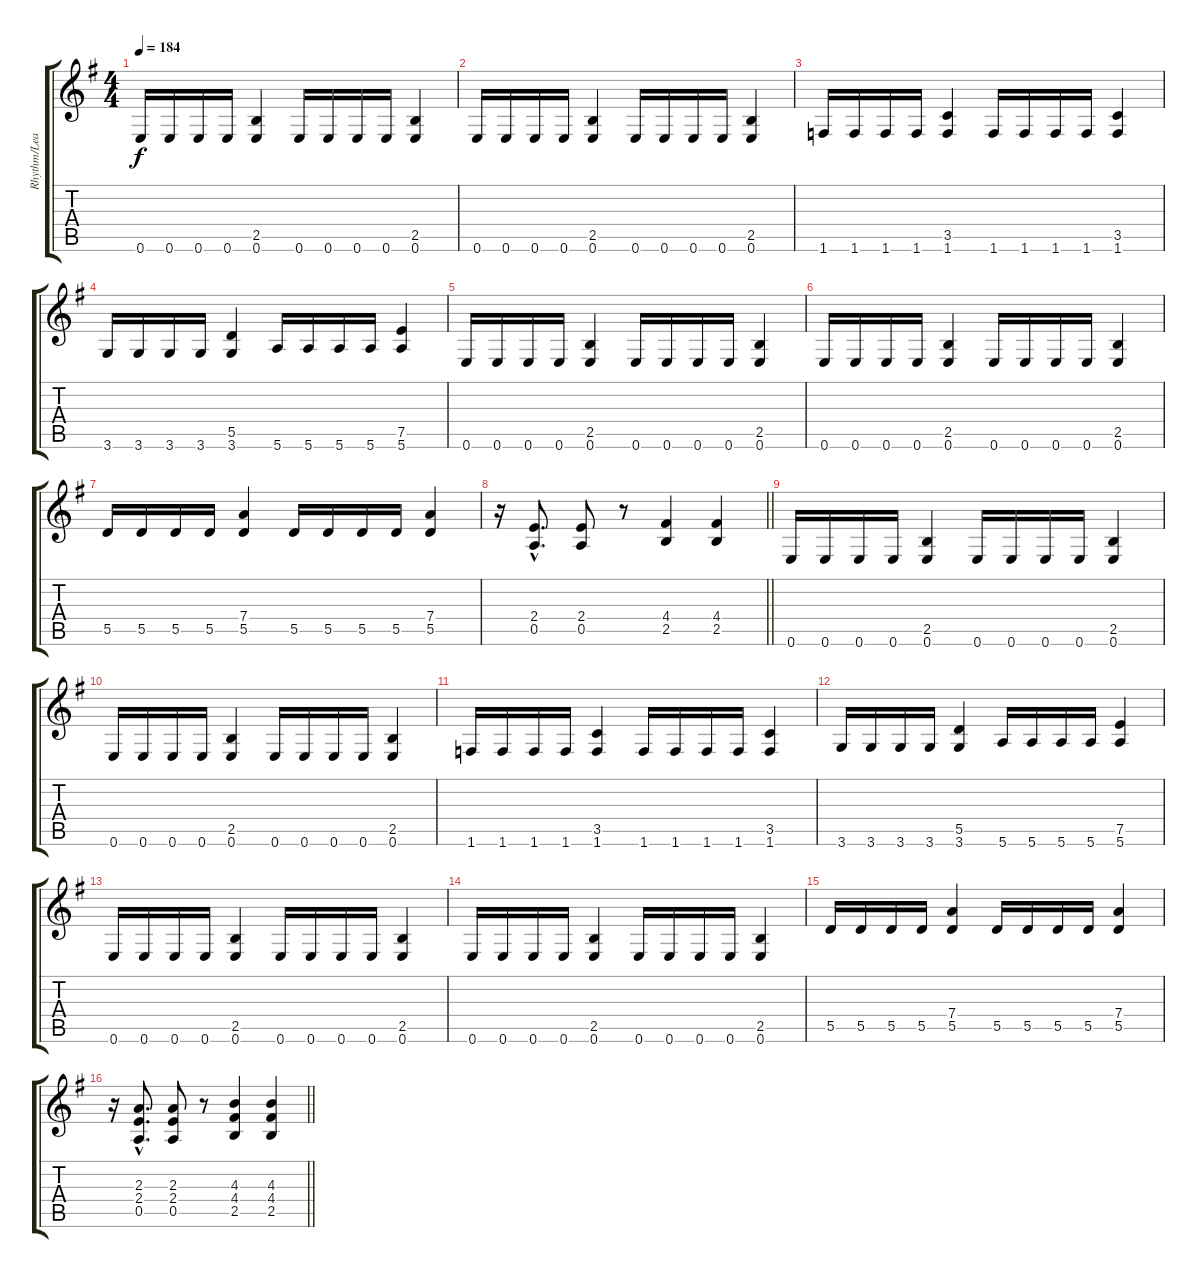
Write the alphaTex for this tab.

\track ("Rhythm/Lead" "Rhythm/Lea") {instrument overdrivenguitar}
\staff {score tabs}
\tuning (E4 B3 G3 D3 A2 E2) {hide}
\ts (4 4)
\tempo 184
\clef g2
\ks eminor
0.6.16{dy f} 0.6.16 0.6.16 0.6.16 (2.5 0.6).4 0.6.16 0.6.16 0.6.16 0.6.16 (2.5 0.6).4 |
0.6.16 0.6.16 0.6.16 0.6.16 (2.5 0.6).4 0.6.16 0.6.16 0.6.16 0.6.16 (2.5 0.6).4 |
1.6.16 1.6.16 1.6.16 1.6.16 (3.5 1.6).4 1.6.16 1.6.16 1.6.16 1.6.16 (3.5 1.6).4 |
3.6.16 3.6.16 3.6.16 3.6.16 (5.5 3.6).4 5.6.16 5.6.16 5.6.16 5.6.16 (7.5 5.6).4 |
0.6.16 0.6.16 0.6.16 0.6.16 (2.5 0.6).4 0.6.16 0.6.16 0.6.16 0.6.16 (2.5 0.6).4 |
0.6.16 0.6.16 0.6.16 0.6.16 (2.5 0.6).4 0.6.16 0.6.16 0.6.16 0.6.16 (2.5 0.6).4 |
5.5.16 5.5.16 5.5.16 5.5.16 (7.4 5.5).4 5.5.16 5.5.16 5.5.16 5.5.16 (7.4 5.5).4 |
\barLineRight lightlight
r.16 (2.4{hac} 0.5{hac}).8{d} (2.4 0.5).8 r.8 (4.4 2.5).4 (4.4 2.5).4 |
0.6.16 0.6.16 0.6.16 0.6.16 (2.5 0.6).4 0.6.16 0.6.16 0.6.16 0.6.16 (2.5 0.6).4 |
0.6.16 0.6.16 0.6.16 0.6.16 (2.5 0.6).4 0.6.16 0.6.16 0.6.16 0.6.16 (2.5 0.6).4 |
1.6.16 1.6.16 1.6.16 1.6.16 (3.5 1.6).4 1.6.16 1.6.16 1.6.16 1.6.16 (3.5 1.6).4 |
3.6.16 3.6.16 3.6.16 3.6.16 (5.5 3.6).4 5.6.16 5.6.16 5.6.16 5.6.16 (7.5 5.6).4 |
0.6.16 0.6.16 0.6.16 0.6.16 (2.5 0.6).4 0.6.16 0.6.16 0.6.16 0.6.16 (2.5 0.6).4 |
0.6.16 0.6.16 0.6.16 0.6.16 (2.5 0.6).4 0.6.16 0.6.16 0.6.16 0.6.16 (2.5 0.6).4 |
5.5.16 5.5.16 5.5.16 5.5.16 (7.4 5.5).4 5.5.16 5.5.16 5.5.16 5.5.16 (7.4 5.5).4 |
\barLineRight lightlight
r.16 (2.3{hac} 2.4{hac} 0.5{hac}).8{d} (2.3 2.4 0.5).8 r.8 (4.3 4.4 2.5).4 (4.3 4.4 2.5).4
